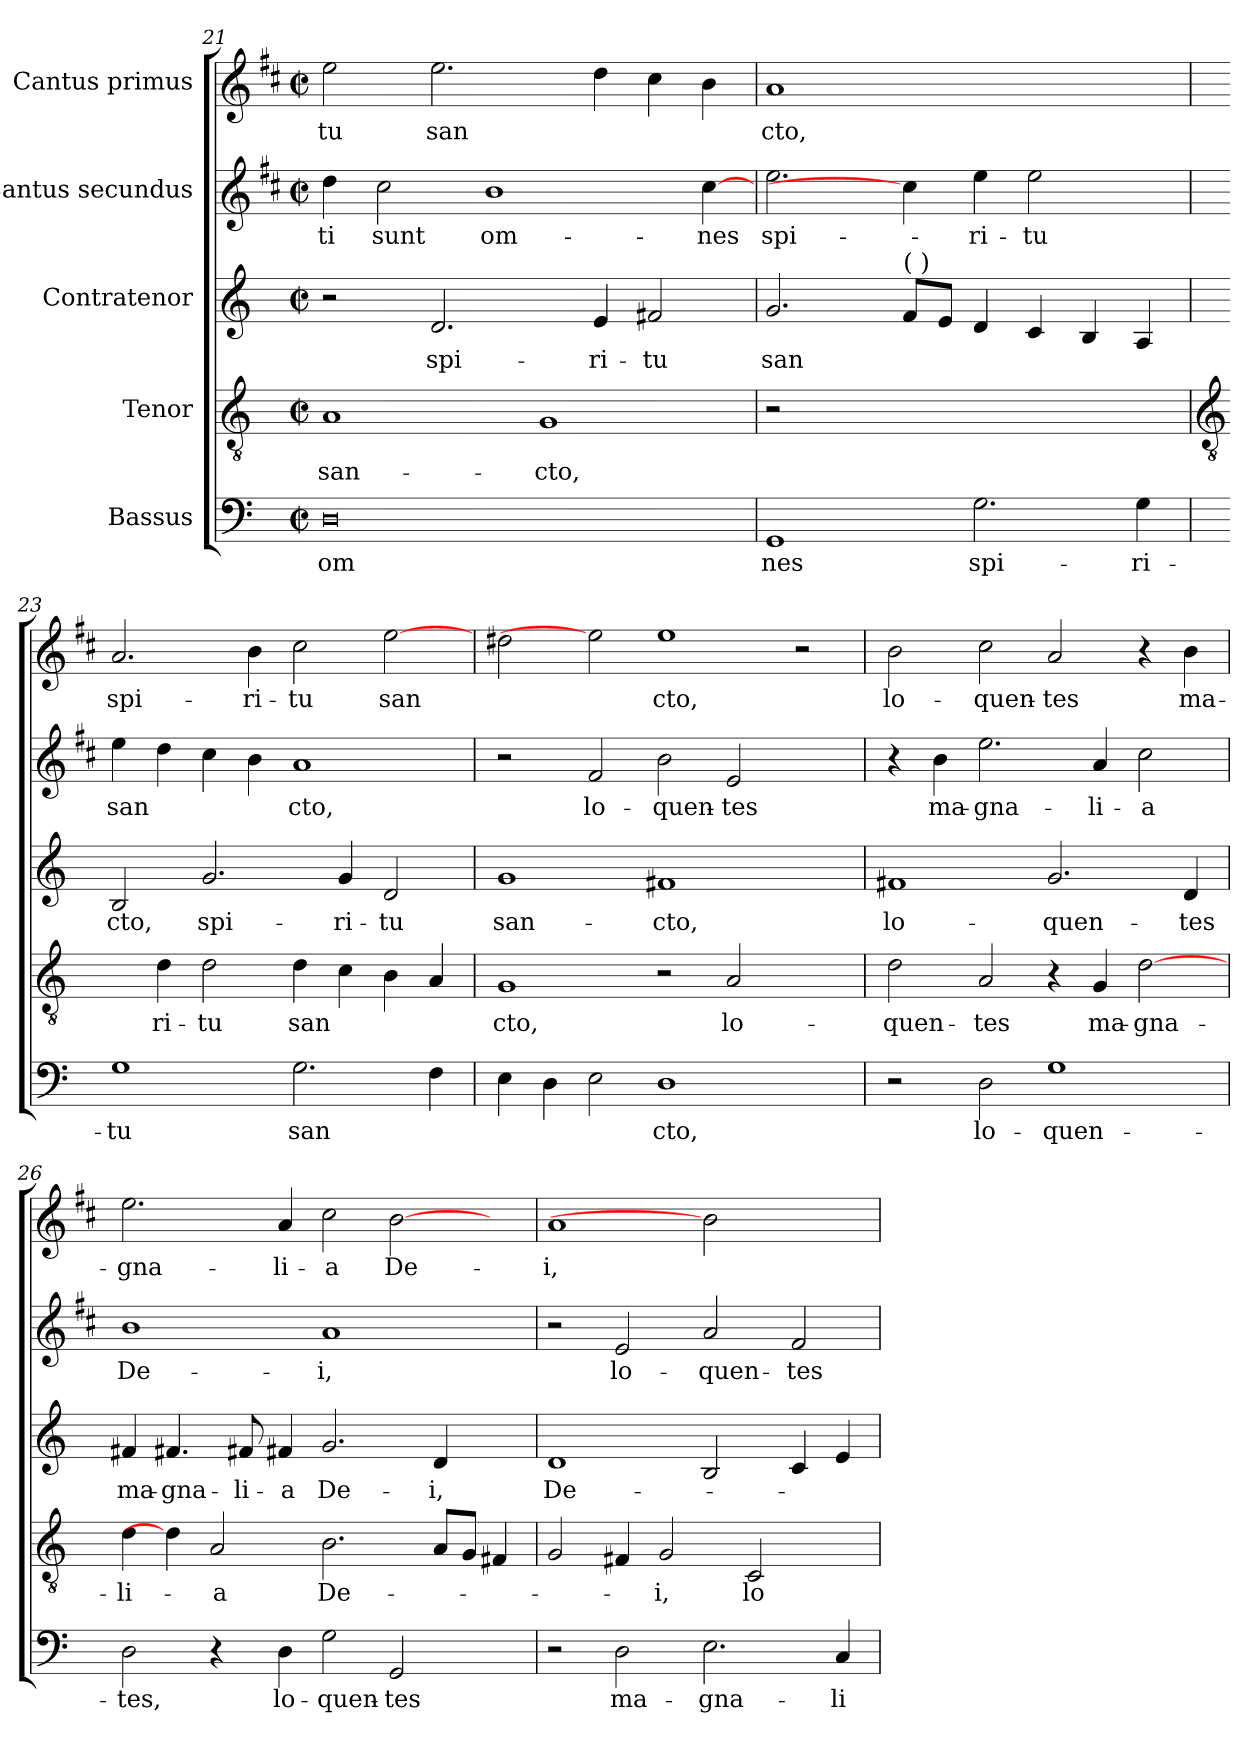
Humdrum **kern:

**kern	**text	**kern	**text	**kern	**text	**kern	**text	**kern	**text
*part5	*part5	*part4	*part4	*part3	*part3	*part2	*part2	*part1	*part1
*staff5	*staff5	*staff4	*staff4	*staff3	*staff3	*staff2	*staff2	*staff1	*staff1
*I"Bassus	*	*I"Tenor	*	*I"Contratenor	*	*I"Cantus secundus	*	*I"Cantus primus	*
*clefF4	*	*clefGv2	*	*clefG2	*	*clefG2	*	*clefG2	*
*	*	*	*	*	*	*ITrd1c2	*	*ITrd1c2	*
*k[]	*	*k[]	*	*k[]	*	*k[]	*	*k[]	*
*C:	*	*C:	*	*C:	*	*C:	*	*C:	*
*M4/2	*	*M4/2	*	*M4/2	*	*M4/2	*	*M4/2	*
*met(c|)	*	*met(c|)	*	*met(c|)	*	*met(c|)	*	*met(c|)	*
=21	=21	=21	=21	=21	=21	=21	=21	=21	=21
!	!LO:LY:b	!	!LO:LY:b	!	!	!	!LO:LY:b	!	!LO:LY:b
0D	om	1A	san-	2r	.	4cc	-ti	2dd	-tu
!	!	!	!	!	!	!	!LO:LY:b	!	!
.	.	.	.	.	.	2b	sunt	.	.
!	!	!	!	!	!LO:LY:b	!	!	!	!LO:LY:b
.	.	.	.	2.d	spi-	.	.	2.dd	san
!	!	!	!	!	!	!	!LO:LY:b	!	!
.	.	.	.	.	.	1a	om-	.	.
!	!	!	!LO:LY:b	!	!	!	!	!	!
.	.	1G	-cto,	.	.	.	.	.	.
!	!	!	!	!	!LO:LY:b	!	!	!	!
.	.	.	.	4e	-ri-	.	.	4cc	.
!	!	!	!	!	!LO:LY:b	!	!	!	!
.	.	.	.	2f#X	-tu	.	.	4b	.
!	!	!	!	!	!	!	!LO:LY:b	!	!
.	.	.	.	.	.	[4b	-nes	4a	.
=22	=22	=22	=22	=22	=22	=22	=22	=22	=22
!	!LO:LY:b	!	!	!	!LO:LY:b	!	!LO:LY:b	!	!LO:LY:b
1GG	nes	2r	.	2.g	san	2.dd	spi-	1g	cto,
!	!	!	!LO:LY:b	!	!	!	!	!	!
.	.	[2dyy	spi-	.	.	.	.	.	.
!	!	!	!	!LO:TX:a:t=(  )	!	!	!	!	!
.	.	.	.	8fL	.	4b]	.	.	.
.	.	.	.	8eJ	.	.	.	.	.
!	!LO:LY:b	!	!	!	!	!	!LO:LY:b	!	!
2.G	spi-	1ryy	.	4d	.	4dd	-ri-	1ryy	.
!	!	!	!	!	!	!	!LO:LY:b	!	!
.	.	.	.	4c	.	2dd	-tu	.	.
.	.	.	.	4B	.	.	.	.	.
!	!LO:LY:b	!	!	!	!	!	!	!	!
4G	-ri-	.	.	4A	.	4ryy	.	.	.
!!LO:LB:g=z
=23	=23	=23	=23	=23	=23	=23	=23	=23	=23
*	*	*clefGv2	*	*	*	*	*	*	*
!	!LO:LY:b	!	!	!	!LO:LY:b	!	!LO:LY:b	!	!LO:LY:b
1G	-tu	4dyy]	.	2B	cto,	4dd	san	2.g	spi-
!	!	!	!LO:LY:b	!	!	!	!	!	!
.	.	4d	-ri-	.	.	4cc	.	.	.
!	!	!	!LO:LY:b	!	!LO:LY:b	!	!	!	!
.	.	2d	-tu	2.g	spi-	4b	.	.	.
!	!	!	!	!	!	!	!	!	!LO:LY:b
.	.	.	.	.	.	4a	.	4a	-ri-
!	!LO:LY:b	!	!LO:LY:b	!	!	!	!LO:LY:b	!	!LO:LY:b
2.G	san	4d	san	.	.	1g	cto,	2b	-tu
!	!	!	!	!	!LO:LY:b	!	!	!	!
.	.	4c	.	4g	-ri-	.	.	.	.
!	!	!	!	!	!LO:LY:b	!	!	!	!LO:LY:b
.	.	4B	.	2d	-tu	.	.	[2dd	san
4F	.	4A	.	.	.	.	.	.	.
=24	=24	=24	=24	=24	=24	=24	=24	=24	=24
!	!	!	!LO:LY:b	!	!LO:LY:b	!	!	!	!
4E	.	1G	cto,	1g	san-	2r	.	2cc#X	.
4D	.	.	.	.	.	.	.	.	.
!	!	!	!	!	!	!	!LO:LY:b	!	!
2E	.	.	.	.	.	2e	lo-	2dd]	.
!	!LO:LY:b	!	!	!	!LO:LY:b	!	!LO:LY:b	!	!LO:LY:b
1D	cto,	2r	.	1f#X	-cto,	2a	-quen-	1dd	cto,
!	!	!	!LO:LY:b	!	!	!	!LO:LY:b	!	!
.	.	2A	lo-	.	.	2d	-tes	.	.
2ryy	.	2ryy	.	2ryy	.	2ryy	.	2r	.
=25	=25	=25	=25	=25	=25	=25	=25	=25	=25
!	!	!	!LO:LY:b	!	!LO:LY:b	!	!	!	!LO:LY:b
2r	.	2d	-quen-	1f#X	lo-	4r	.	2a	lo-
!	!	!	!	!	!	!	!LO:LY:b	!	!
.	.	.	.	.	.	4a	ma-	.	.
!	!LO:LY:b	!	!LO:LY:b	!	!	!	!LO:LY:b	!	!LO:LY:b
2D	lo-	2A	-tes	.	.	2.dd	-gna-	2b	-quen-
!	!LO:LY:b	!	!	!	!LO:LY:b	!	!	!	!LO:LY:b
1G	-quen-	4r	.	2.g	-quen-	.	.	2g	-tes
!	!	!	!LO:LY:b	!	!	!	!LO:LY:b	!	!
.	.	4G	ma-	.	.	4g	-li-	.	.
!	!	!	!LO:LY:b	!	!	!	!LO:LY:b	!	!
.	.	[2d	-gna-	.	.	2b	-a	4r	.
!	!	!	!	!	!LO:LY:b	!	!	!	!LO:LY:b
.	.	.	.	4d	-tes	.	.	4a	ma-
=26	=26	=26	=26	=26	=26	=26	=26	=26	=26
!	!LO:LY:b	!	!LO:LY:b	!	!LO:LY:b	!	!LO:LY:b	!	!LO:LY:b
2D	-tes,	4d	-li-	4f#X	ma-	1a	De-	2.dd	-gna-
!	!	!	!	!	!LO:LY:b	!	!	!	!
.	.	4d]	.	4.f#X	-gna-	.	.	.	.
!	!	!	!LO:LY:b	!	!	!	!	!	!
4r	.	2A	-a	.	.	.	.	.	.
!	!	!	!	!	!LO:LY:b	!	!	!	!
.	.	.	.	8f#X	-li-	.	.	.	.
!	!LO:LY:b	!	!	!	!LO:LY:b	!	!	!	!LO:LY:b
4D	lo-	.	.	4f#X	-a	.	.	4g	-li-
!	!LO:LY:b	!	!LO:LY:b	!	!LO:LY:b	!	!LO:LY:b	!	!LO:LY:b
2G	-quen-	2.B	De-	2.g	De-	1g	-i,	2b	-a
!	!LO:LY:b	!	!	!	!	!	!	!	!LO:LY:b
2GG	-tes	.	.	.	.	.	.	[2a	De-
!	!	!	!	!	!LO:LY:b	!	!	!	!
.	.	8AL	.	4d	-i,	.	.	.	.
.	.	8GJ	.	.	.	.	.	.	.
4ryy	.	4F#X	.	4ryy	.	4ryy	.	4ryy	.
=27	=27	=27	=27	=27	=27	=27	=27	=27	=27
!	!	!	!	!	!LO:LY:b	!	!	!	!LO:LY:b
2r	.	2G	.	1d	De-	2r	.	1g	-i,
!	!LO:LY:b	!	!	!	!	!	!LO:LY:b	!	!
2D	ma-	4F#X	.	.	.	2d	lo-	.	.
!	!	!	!LO:LY:b	!	!	!	!	!	!
.	.	2G	-i,	.	.	.	.	.	.
!	!LO:LY:b	!	!	!	!	!	!LO:LY:b	!	!
2.E	-gna-	.	.	2B	.	2g	-quen-	2a]	.
!	!	!	!LO:LY:b	!	!	!	!	!	!
.	.	2C	lo-	.	.	.	.	.	.
!	!	!	!	!	!	!	!LO:LY:b	!	!
.	.	.	.	4c	.	2e	-tes	2ryy	.
!	!LO:LY:b	!	!	!	!	!	!	!	!
4C	-li-	4ryy	.	4e	.	.	.	.	.
=	=	=	=	=	=	=	=	=	=
*-	*-	*-	*-	*-	*-	*-	*-	*-	*-
